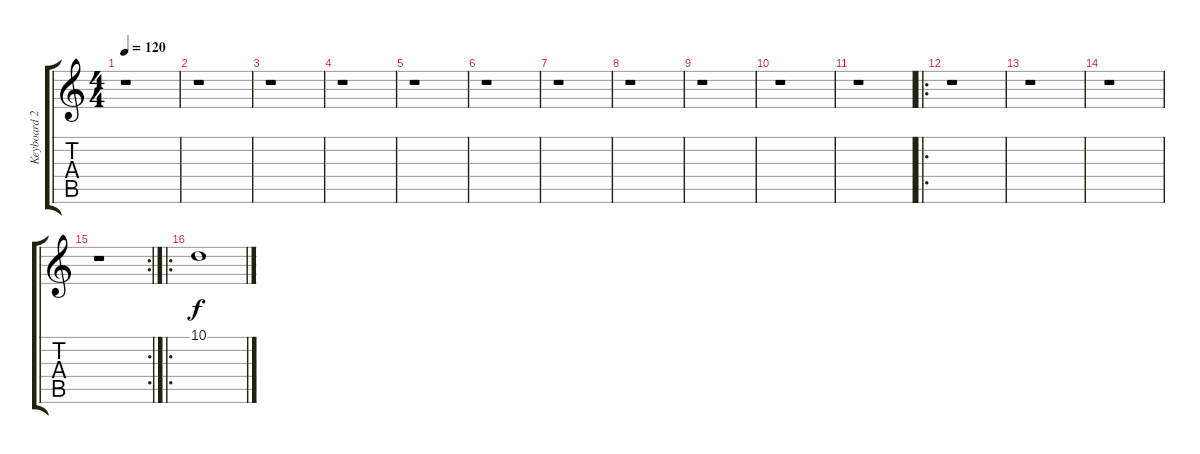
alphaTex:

\track ("Keyboard 2" "Keyboard 2") {instrument choiraahs}
\staff {score tabs}
\tuning (E4 B3 G3 D3 A2 D2) {hide}
\ts (4 4)
\tempo 120
\clef g2
\ks c
r.1{dy f} |
r.1 |
r.1 |
r.1 |
r.1 |
r.1 |
r.1 |
r.1 |
r.1 |
r.1 |
r.1 |
\ro
r.1 |
r.1 |
r.1 |
\rc 2
r.1 |
\ro
10.1.1
